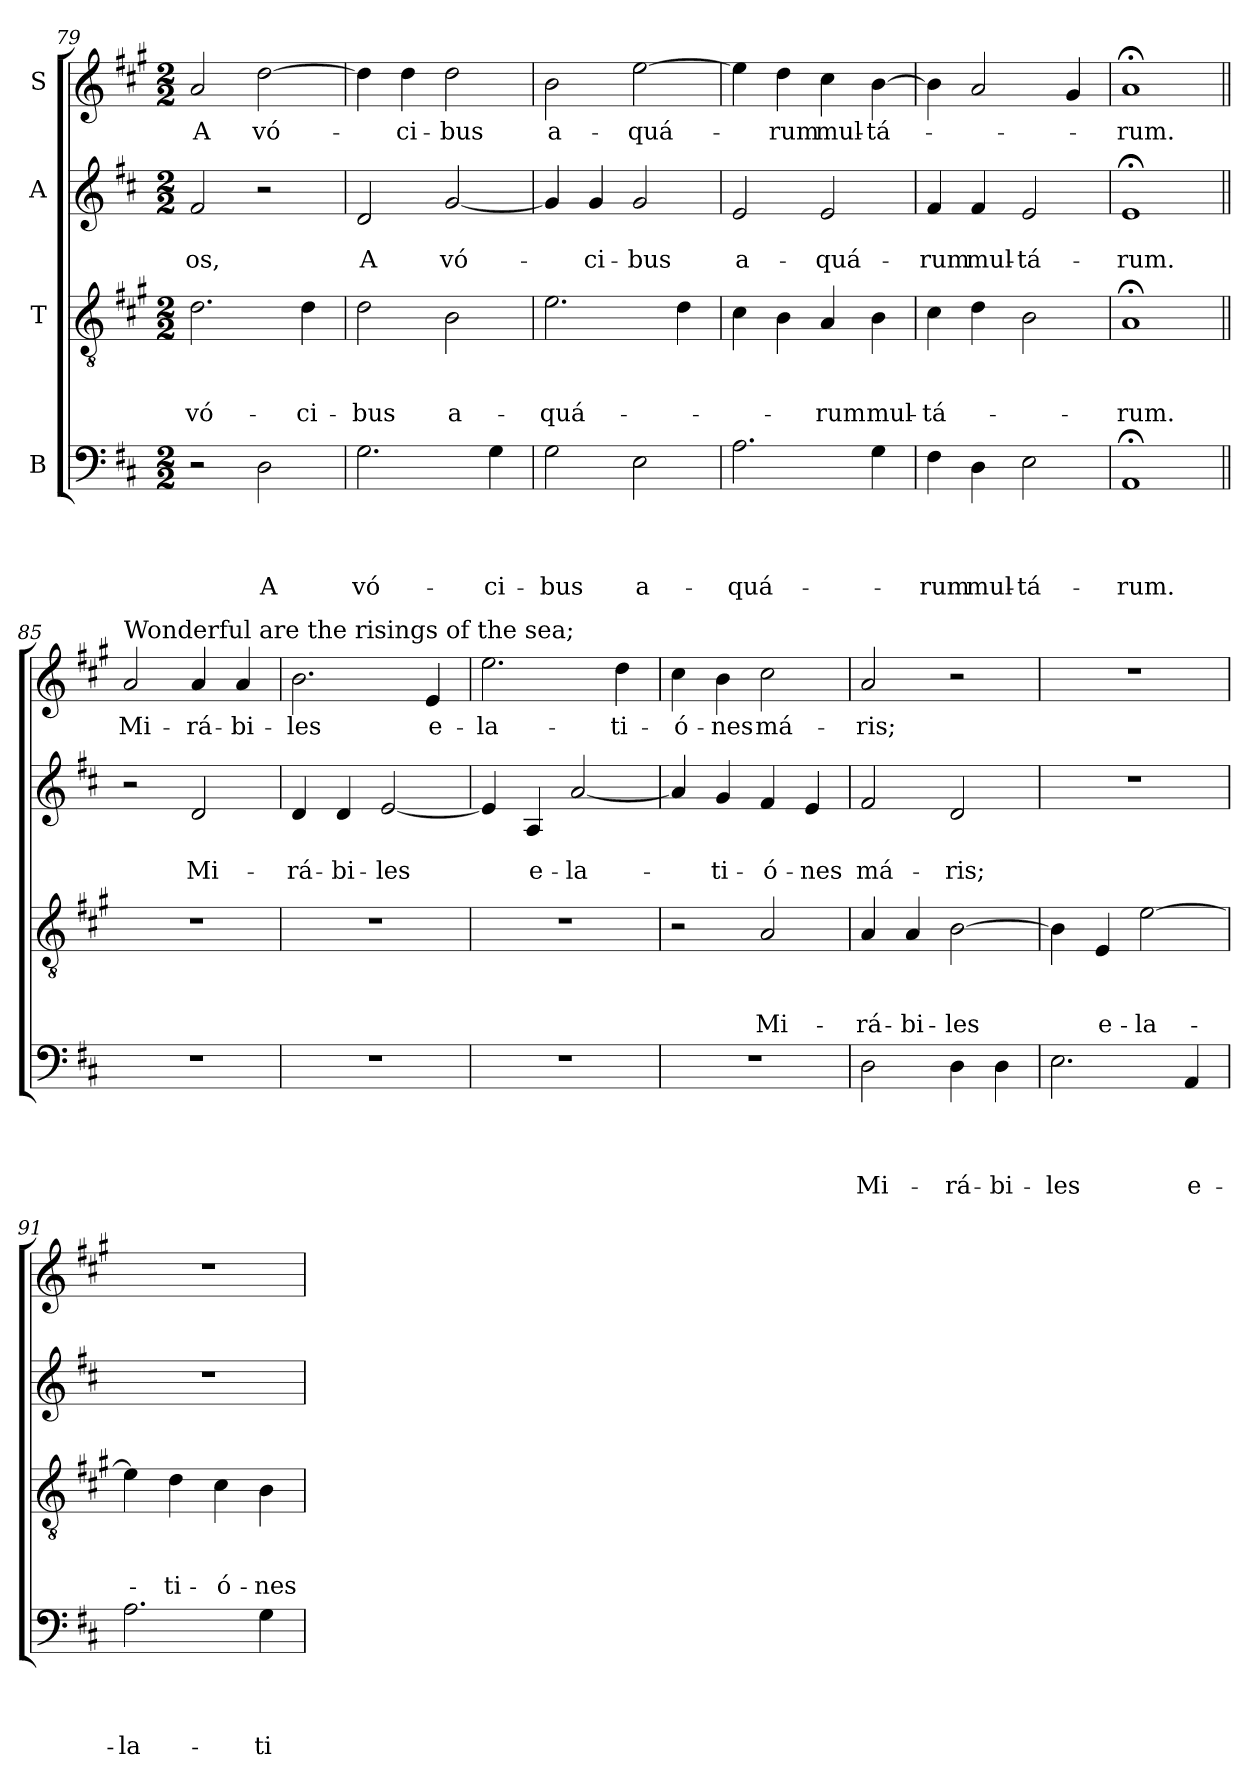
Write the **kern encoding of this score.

**kern	**text	**text	**text	**text	**kern	**text	**text	**text	**kern	**text	**text	**kern	**text
*part4	*part4	*part4	*part4	*part4	*part3	*part3	*part3	*part3	*part2	*part2	*part2	*part1	*part1
*staff4	*staff4	*staff4	*staff4	*staff4	*staff3	*staff3	*staff3	*staff3	*staff2	*staff2	*staff2	*staff1	*staff1
*I"B	*	*	*	*	*I"T	*	*	*	*I"A	*	*	*I"S	*
*clefF4	*	*	*	*	*clefGv2	*	*	*	*clefG2	*	*	*clefG2	*
*k[f#c#]	*	*	*	*	*k[f#c#g#]	*	*	*	*k[f#c#]	*	*	*k[f#c#g#]	*
*D:	*	*	*	*	*A:	*	*	*	*D:	*	*	*A:	*
*M2/2	*	*	*	*	*M2/2	*	*	*	*M2/2	*	*	*M2/2	*
=79	=79	=79	=79	=79	=79	=79	=79	=79	=79	=79	=79	=79	=79
!	!	!	!	!	!	!	!	!LO:LY:b	!	!	!LO:LY:b	!	!LO:LY:b
2r	.	.	.	.	2.d\	.	.	vó-	2f#/	.	-os,	2a/	A
!	!	!	!	!LO:LY:b	!	!	!	!	!	!	!	!	!LO:LY:b
2D\	.	.	.	A	.	.	.	.	2r	.	.	[2dd\	vó-
!	!	!	!	!	!	!	!	!LO:LY:b	!	!	!	!	!
.	.	.	.	.	4d\	.	.	-ci-	.	.	.	.	.
=80	=80	=80	=80	=80	=80	=80	=80	=80	=80	=80	=80	=80	=80
!	!	!	!	!LO:LY:b	!	!	!	!LO:LY:b	!	!	!LO:LY:b	!	!
2.G\	.	.	.	vó-	2d\	.	.	-bus	2d/	.	A	4dd\]	.
!	!	!	!	!	!	!	!	!	!	!	!	!	!LO:LY:b
.	.	.	.	.	.	.	.	.	.	.	.	4dd\	-ci-
!	!	!	!	!	!	!	!	!LO:LY:b	!	!	!LO:LY:b	!	!LO:LY:b
.	.	.	.	.	2B\	.	.	a-	[2g/	.	vó-	2dd\	-bus
!	!	!	!	!LO:LY:b	!	!	!	!	!	!	!	!	!
4G\	.	.	.	-ci-	.	.	.	.	.	.	.	.	.
=81	=81	=81	=81	=81	=81	=81	=81	=81	=81	=81	=81	=81	=81
!	!	!	!	!LO:LY:b	!	!	!	!LO:LY:b	!	!	!	!	!LO:LY:b
2G\	.	.	.	-bus	2.e\	.	.	-quá-	4g/]	.	.	2b\	a-
!	!	!	!	!	!	!	!	!	!	!	!LO:LY:b	!	!
.	.	.	.	.	.	.	.	.	4g/	.	-ci-	.	.
!	!	!	!	!LO:LY:b	!	!	!	!	!	!	!LO:LY:b	!	!LO:LY:b
2E\	.	.	.	a-	.	.	.	.	2g/	.	-bus	[2ee\	-quá-
.	.	.	.	.	4d\	.	.	.	.	.	.	.	.
=82	=82	=82	=82	=82	=82	=82	=82	=82	=82	=82	=82	=82	=82
!	!	!	!	!LO:LY:b	!	!	!	!	!	!	!LO:LY:b	!	!
2.A\	.	.	.	-quá-	4c#\	.	.	.	2e/	.	a-	4ee\]	.
!	!	!	!	!	!	!	!	!	!	!	!	!	!LO:LY:b
.	.	.	.	.	4B\	.	.	.	.	.	.	4dd\	-rum
!	!	!	!	!	!	!	!	!LO:LY:b	!	!	!LO:LY:b	!	!LO:LY:b
.	.	.	.	.	4A/	.	.	-rum	2e/	.	-quá-	4cc#\	mul-
!	!	!	!	!	!	!	!	!LO:LY:b	!	!	!	!	!LO:LY:b
4G\	.	.	.	.	4B\	.	.	mul-	.	.	.	[4b\	-tá-
!!LO:PB:g=z
=83	=83	=83	=83	=83	=83	=83	=83	=83	=83	=83	=83	=83	=83
!	!	!	!	!LO:LY:b	!	!	!	!LO:LY:b	!	!	!LO:LY:b	!	!
4F#\	.	.	.	-rum	4c#\	.	.	-tá-	4f#/	.	-rum	4b\]	.
!	!	!	!	!LO:LY:b	!	!	!	!	!	!	!LO:LY:b	!	!
4D\	.	.	.	mul-	4d\	.	.	.	4f#/	.	mul-	2a/	.
!	!	!	!	!LO:LY:b	!	!	!	!	!	!	!LO:LY:b	!	!
2E\	.	.	.	-tá-	2B\	.	.	.	2e/	.	-tá-	.	.
.	.	.	.	.	.	.	.	.	.	.	.	4g#/	.
=84	=84	=84	=84	=84	=84	=84	=84	=84	=84	=84	=84	=84	=84
!	!	!	!	!LO:LY:b	!	!	!	!LO:LY:b	!	!	!LO:LY:b	!	!LO:LY:b
1AA;	.	.	.	-rum.	1A;	.	.	-rum.	1e;	.	-rum.	1a;	-rum.
=85||	=85||	=85||	=85||	=85||	=85||	=85||	=85||	=85||	=85||	=85||	=85||	=85||	=85||
!	!	!	!	!	!	!	!	!	!	!	!	!LO:TX:a:t=Wonderful are the risings of the sea;	!
!	!	!	!	!	!	!	!	!	!	!	!	!	!LO:LY:b
1r	.	.	.	.	1r	.	.	.	2r	.	.	2a/	Mi-
!	!	!	!	!	!	!	!	!	!	!	!LO:LY:b	!	!LO:LY:b
.	.	.	.	.	.	.	.	.	2d/	.	Mi-	4a/	-rá-
!	!	!	!	!	!	!	!	!	!	!	!	!	!LO:LY:b
.	.	.	.	.	.	.	.	.	.	.	.	4a/	-bi-
=86	=86	=86	=86	=86	=86	=86	=86	=86	=86	=86	=86	=86	=86
!	!	!	!	!	!	!	!	!	!	!	!LO:LY:b	!	!LO:LY:b
1r	.	.	.	.	1r	.	.	.	4d/	.	-rá-	2.b\	-les
!	!	!	!	!	!	!	!	!	!	!	!LO:LY:b	!	!
.	.	.	.	.	.	.	.	.	4d/	.	-bi-	.	.
!	!	!	!	!	!	!	!	!	!	!	!LO:LY:b	!	!
.	.	.	.	.	.	.	.	.	[2e/	.	-les	.	.
!	!	!	!	!	!	!	!	!	!	!	!	!	!LO:LY:b
.	.	.	.	.	.	.	.	.	.	.	.	4e/	e-
=87	=87	=87	=87	=87	=87	=87	=87	=87	=87	=87	=87	=87	=87
!	!	!	!	!	!	!	!	!	!	!	!	!	!LO:LY:b
1r	.	.	.	.	1r	.	.	.	4e/]	.	.	2.ee\	-la-
!	!	!	!	!	!	!	!	!	!	!	!LO:LY:b	!	!
.	.	.	.	.	.	.	.	.	4A/	.	e-	.	.
!	!	!	!	!	!	!	!	!	!	!	!LO:LY:b	!	!
.	.	.	.	.	.	.	.	.	[2a/	.	-la-	.	.
!	!	!	!	!	!	!	!	!	!	!	!	!	!LO:LY:b
.	.	.	.	.	.	.	.	.	.	.	.	4dd\	-ti-
=88	=88	=88	=88	=88	=88	=88	=88	=88	=88	=88	=88	=88	=88
!	!	!	!	!	!	!	!	!	!	!	!	!	!LO:LY:b
1r	.	.	.	.	2r	.	.	.	4a/]	.	.	4cc#\	-ó-
!	!	!	!	!	!	!	!	!	!	!	!LO:LY:b	!	!LO:LY:b
.	.	.	.	.	.	.	.	.	4g/	.	-ti-	4b\	-nes
!	!	!	!	!	!	!	!	!LO:LY:b	!	!	!LO:LY:b	!	!LO:LY:b
.	.	.	.	.	2A/	.	.	Mi-	4f#/	.	-ó-	2cc#\	má-
!	!	!	!	!	!	!	!	!	!	!	!LO:LY:b	!	!
.	.	.	.	.	.	.	.	.	4e/	.	-nes	.	.
!!LO:LB:g=z
=89	=89	=89	=89	=89	=89	=89	=89	=89	=89	=89	=89	=89	=89
!	!	!	!	!LO:LY:b	!	!	!	!LO:LY:b	!	!	!LO:LY:b	!	!LO:LY:b
2D\	.	.	.	Mi-	4A/	.	.	-rá-	2f#/	.	má-	2a/	-ris;
!	!	!	!	!	!	!	!	!LO:LY:b	!	!	!	!	!
.	.	.	.	.	4A/	.	.	-bi-	.	.	.	.	.
!	!	!	!	!LO:LY:b	!	!	!	!LO:LY:b	!	!	!LO:LY:b	!	!
4D\	.	.	.	-rá-	[2B\	.	.	-les	2d/	.	-ris;	2r	.
!	!	!	!	!LO:LY:b	!	!	!	!	!	!	!	!	!
4D\	.	.	.	-bi-	.	.	.	.	.	.	.	.	.
=90	=90	=90	=90	=90	=90	=90	=90	=90	=90	=90	=90	=90	=90
!	!	!	!	!LO:LY:b	!	!	!	!	!	!	!	!	!
2.E\	.	.	.	-les	4B\]	.	.	.	1r	.	.	1r	.
!	!	!	!	!	!	!	!	!LO:LY:b	!	!	!	!	!
.	.	.	.	.	4E/	.	.	e-	.	.	.	.	.
!	!	!	!	!	!	!	!	!LO:LY:b	!	!	!	!	!
.	.	.	.	.	[2e\	.	.	-la-	.	.	.	.	.
!	!	!	!	!LO:LY:b	!	!	!	!	!	!	!	!	!
4AA/	.	.	.	e-	.	.	.	.	.	.	.	.	.
=91	=91	=91	=91	=91	=91	=91	=91	=91	=91	=91	=91	=91	=91
!	!	!	!	!LO:LY:b	!	!	!	!	!	!	!	!	!
2.A\	.	.	.	-la-	4e\]	.	.	.	1r	.	.	1r	.
!	!	!	!	!	!	!	!	!LO:LY:b	!	!	!	!	!
.	.	.	.	.	4d\	.	.	-ti-	.	.	.	.	.
!	!	!	!	!	!	!	!	!LO:LY:b	!	!	!	!	!
.	.	.	.	.	4c#\	.	.	-ó-	.	.	.	.	.
!	!	!	!	!LO:LY:b	!	!	!	!LO:LY:b	!	!	!	!	!
4G\	.	.	.	-ti-	4B\	.	.	-nes	.	.	.	.	.
=	=	=	=	=	=	=	=	=	=	=	=	=	=
*-	*-	*-	*-	*-	*-	*-	*-	*-	*-	*-	*-	*-	*-
